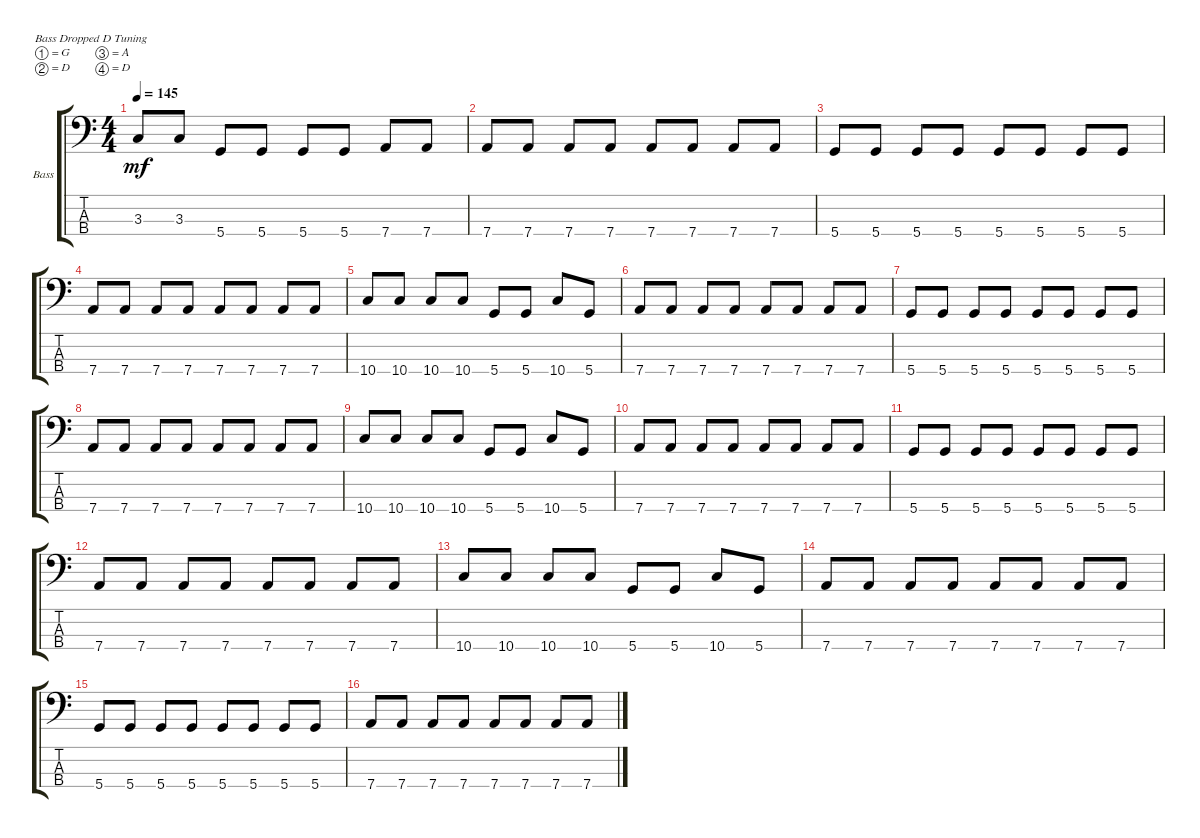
\bracketExtendMode groupsimilarinstruments
\firstSystemTrackNameOrientation horizontal
\otherSystemsTrackNameOrientation horizontal
\track ("Bass" "Bass") {instrument electricbassfinger}
\staff {score tabs}
\tuning (G2 D2 A1 D1)
\ts (4 4)
\tempo 145
\clef f4
\ks c
3.3.8{dy mf} 3.3.8 5.4.8 5.4.8 5.4.8 5.4.8 7.4.8 7.4.8 |
7.4.8 7.4.8 7.4.8 7.4.8 7.4.8 7.4.8 7.4.8 7.4.8 |
5.4.8 5.4.8 5.4.8 5.4.8 5.4.8 5.4.8 5.4.8 5.4.8 |
7.4.8 7.4.8 7.4.8 7.4.8 7.4.8 7.4.8 7.4.8 7.4.8 |
10.4.8 10.4.8 10.4.8 10.4.8 5.4.8 5.4.8 10.4.8 5.4.8 |
7.4.8 7.4.8 7.4.8 7.4.8 7.4.8 7.4.8 7.4.8 7.4.8 |
5.4.8 5.4.8 5.4.8 5.4.8 5.4.8 5.4.8 5.4.8 5.4.8 |
7.4.8 7.4.8 7.4.8 7.4.8 7.4.8 7.4.8 7.4.8 7.4.8 |
10.4.8 10.4.8 10.4.8 10.4.8 5.4.8 5.4.8 10.4.8 5.4.8 |
7.4.8 7.4.8 7.4.8 7.4.8 7.4.8 7.4.8 7.4.8 7.4.8 |
5.4.8 5.4.8 5.4.8 5.4.8 5.4.8 5.4.8 5.4.8 5.4.8 |
7.4.8 7.4.8 7.4.8 7.4.8 7.4.8 7.4.8 7.4.8 7.4.8 |
10.4.8 10.4.8 10.4.8 10.4.8 5.4.8 5.4.8 10.4.8 5.4.8 |
7.4.8 7.4.8 7.4.8 7.4.8 7.4.8 7.4.8 7.4.8 7.4.8 |
5.4.8 5.4.8 5.4.8 5.4.8 5.4.8 5.4.8 5.4.8 5.4.8 |
7.4.8 7.4.8 7.4.8 7.4.8 7.4.8 7.4.8 7.4.8 7.4.8
